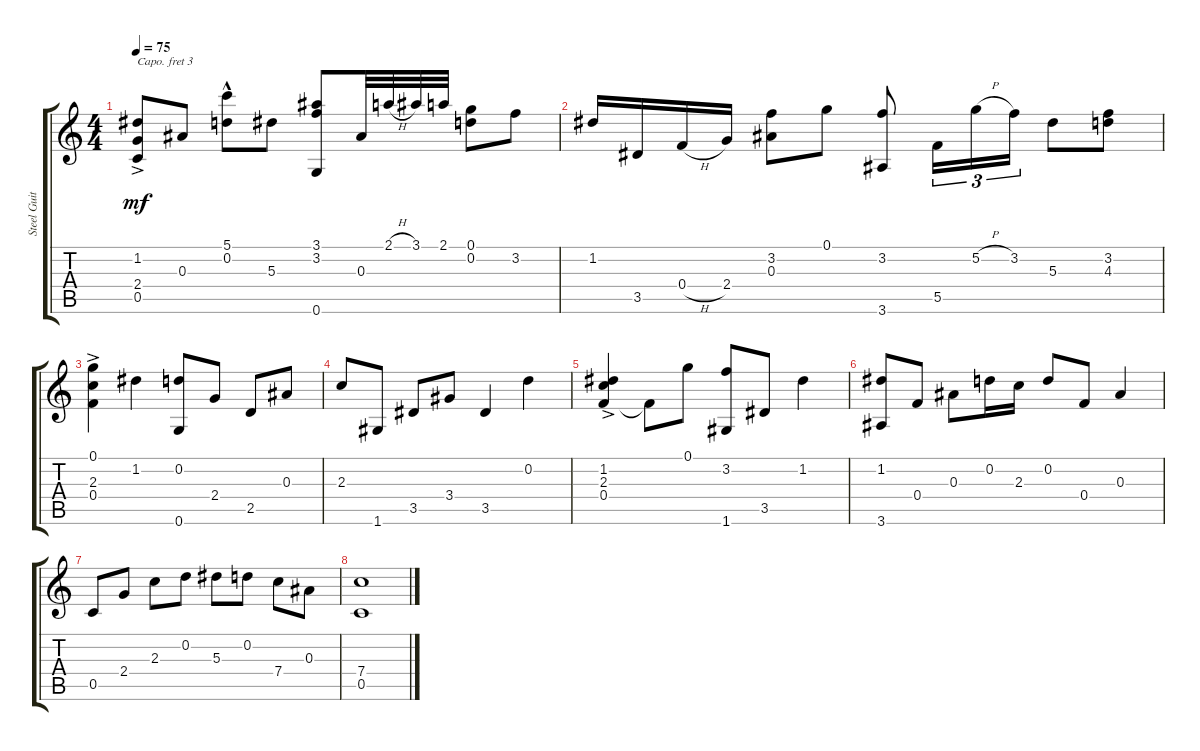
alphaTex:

\track ("Steel Guitar" "Steel Guit") {instrument acousticguitarsteel}
\staff {score tabs}
\capo 3
\tuning (E4 B3 G3 D3 A2 E2) {hide}
\ts (4 4)
\tempo 75
\clef g2
\ks c
(1.2{ac} 2.4 0.5).8{dy mf} 0.3.8 (5.1{hac} 0.2).8 5.3.8 (3.1 3.2 0.6).8 0.3.32 2.1{h}.32 3.1.32 2.1.32 (0.1 0.2).8 3.2.8 |
1.2.16 3.5.16 0.4{h}.16 2.4.16 (3.2 0.3).8 0.1.8 (3.2 3.6).8 5.5.16{tu (3 2)} 5.2{h}.16{tu (3 2)} 3.2.16{tu (3 2)} 5.3.8 (3.2 4.3).8 |
(0.1 2.3{ac} 0.4).4 1.2.4 (0.2 0.6).8 2.4.8 2.5.8 0.3.8 |
2.3.8 1.6.8 3.5.8 3.4.8 3.5.4 0.2.4 |
(1.2{ac} 2.3 0.4).4 0.4{t}.8 0.1.8 (3.2 1.6).8 3.5.8 1.2.4 |
(1.2 3.6).8 0.4.8 0.3.8 0.2.16 2.3.16 0.2.8 0.4.8 0.3.4 |
0.5.8 2.4.8 2.3.8 0.2.8 5.3.8 0.2.8 7.4.8 0.3.8 |
(7.4 0.5).1
